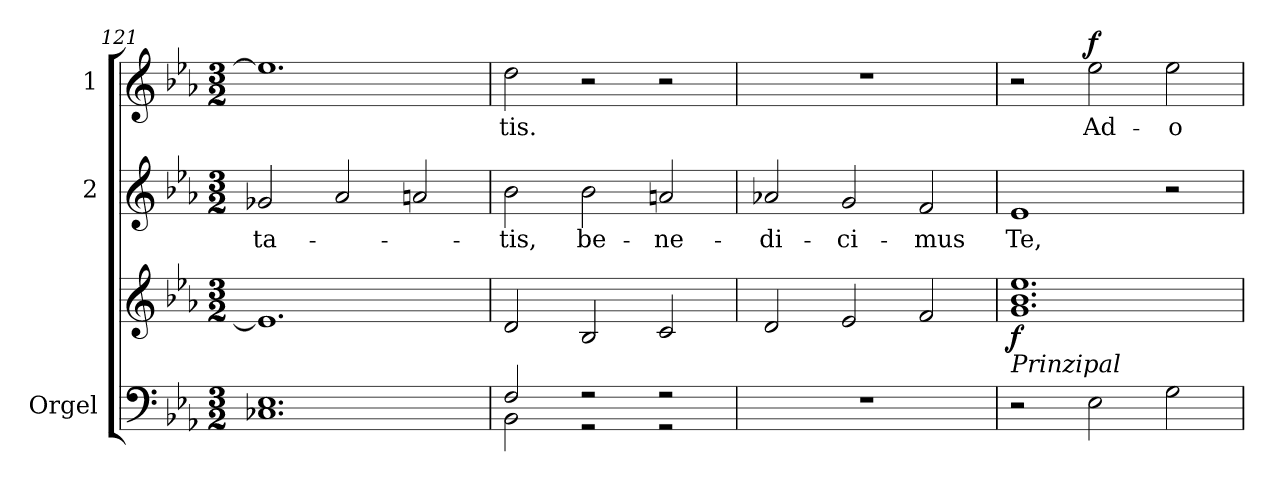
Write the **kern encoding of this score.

**kern	**kern	**dynam	**kern	**text	**kern	**text	**dynam
*part3	*part3	*part3	*part2	*part2	*part1	*part1	*part1
*staff4	*staff3	*staff3/4	*staff2	*staff2	*staff1	*staff1	*staff1
*I"Orgel	*	*	*I"2	*	*I"1	*	*
*I'Org.	*	*	*	*	*	*	*
*clefF4	*clefG2	*	*clefG2	*	*clefG2	*	*
*k[b-e-a-]	*k[b-e-a-]	*	*k[b-e-a-]	*	*k[b-e-a-]	*	*
*E-:	*E-:	*	*E-:	*	*E-:	*	*
*M3/2	*M3/2	*	*M3/2	*	*M3/2	*	*
=121	=121	=121	=121	=121	=121	=121	=121
*^	*	*	*	*	*	*	*
!	!	!	!	!	!LO:LY:b	!	!	!
1.E-	1.C-X	1.e-]	.	2g-X/	-ta-	1.ee-]	.	.
.	.	.	.	2a-/	.	.	.	.
.	.	.	.	2an/	.	.	.	.
=122	=122	=122	=122	=122	=122	=122	=122	=122
!	!	!	!	!	!LO:LY:b	!	!LO:LY:b	!
2F/	2BB-\	2d/	.	2b-\	-tis,	2dd\	-tis.	.
!	!	!	!	!	!LO:LY:b	!	!	!
2r	2r	2B-/	.	2b-\	be-	2r	.	.
!	!	!	!	!	!LO:LY:b	!	!	!
2r	2r	2c/	.	2an/	-ne-	2r	.	.
=123	=123	=123	=123	=123	=123	=123	=123	=123
!	!	!	!	!	!LO:LY:b	!	!	!
*v	*v	*	*	*	*	*	*	*
1.r	2d/	.	2a-X/	-di-	1.r	.	.
!	!	!	!	!LO:LY:b	!	!	!
.	2e-/	.	2g/	-ci-	.	.	.
!	!	!	!	!LO:LY:b	!	!	!
.	2f/	.	2f/	-mus	.	.	.
=124	=124	=124	=124	=124	=124	=124	=124
!	!LO:TX:b:i:t=Prinzipal	!	!	!	!	!	!
!	!	!LO:DY:b	!	!LO:LY:b	!	!	!
2r	1.g 1.b- 1.ee-	f	1e-	Te,	2r	.	.
!	!	!	!	!	!	!LO:LY:b	!LO:DY:a
2E-\	.	.	.	.	2ee-\	Ad-	f
!	!	!	!	!	!	!LO:LY:b	!
2G\	.	.	2r	.	2ee-\	-o-	.
=	=	=	=	=	=	=	=
*-	*-	*-	*-	*-	*-	*-	*-
